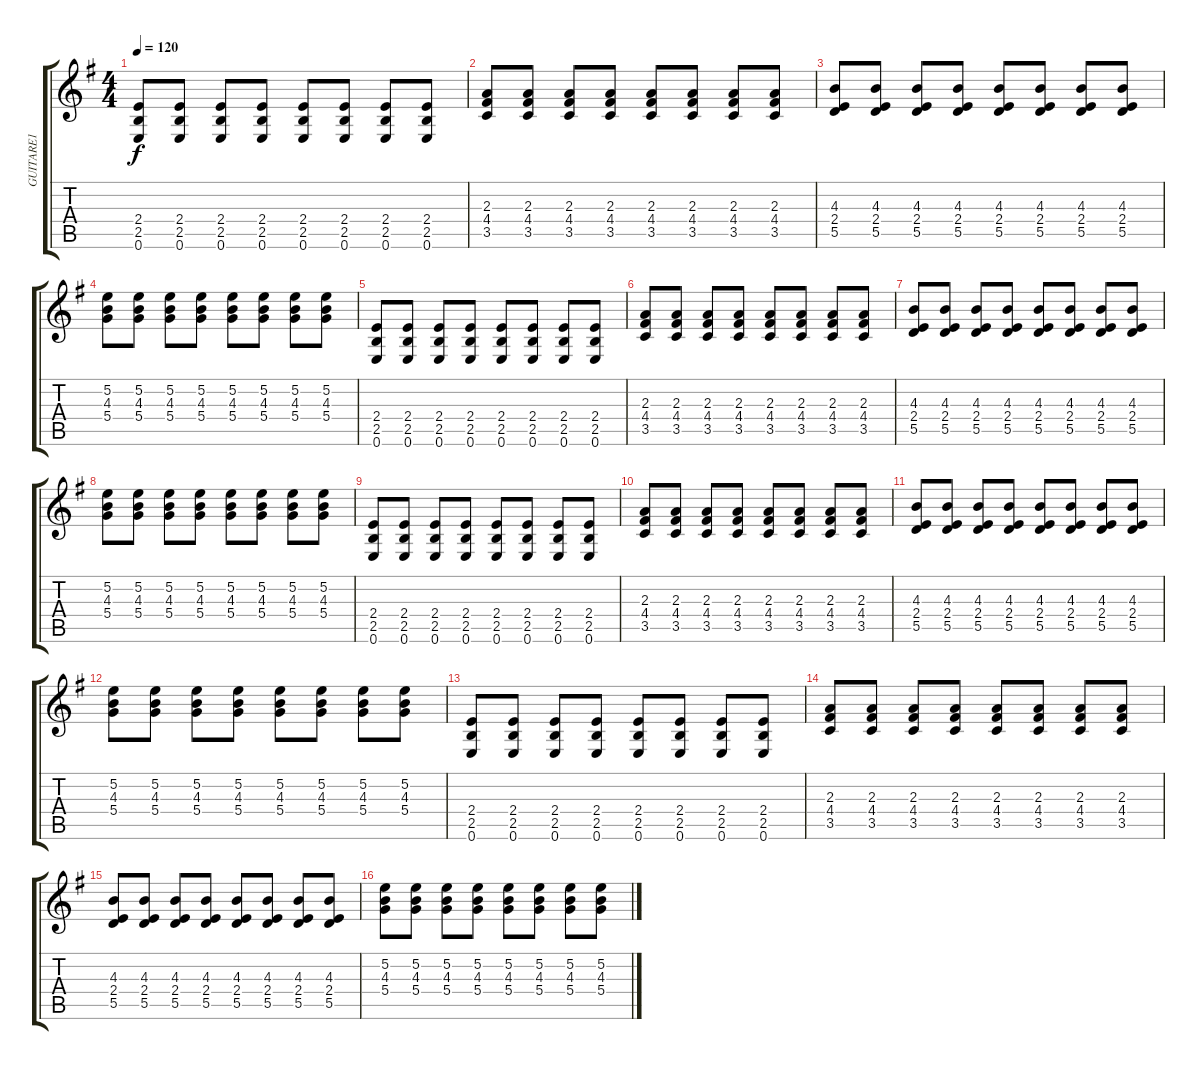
\track ("GUITARE1" "GUITARE1") {instrument distortionguitar}
\staff {score tabs}
\tuning (E4 B3 G3 D3 A2 E2) {hide}
\ts (4 4)
\tempo 120
\clef g2
\ks g
(2.4 2.5 0.6).8{dy f instrument distortionguitar} (2.4 2.5 0.6).8 (2.4 2.5 0.6).8 (2.4 2.5 0.6).8 (2.4 2.5 0.6).8 (2.4 2.5 0.6).8 (2.4 2.5 0.6).8 (2.4 2.5 0.6).8 |
(2.3 4.4 3.5).8 (2.3 4.4 3.5).8 (2.3 4.4 3.5).8 (2.3 4.4 3.5).8 (2.3 4.4 3.5).8 (2.3 4.4 3.5).8 (2.3 4.4 3.5).8 (2.3 4.4 3.5).8 |
(4.3 2.4 5.5).8 (4.3 2.4 5.5).8 (4.3 2.4 5.5).8 (4.3 2.4 5.5).8 (4.3 2.4 5.5).8 (4.3 2.4 5.5).8 (4.3 2.4 5.5).8 (4.3 2.4 5.5).8 |
(5.2 4.3 5.4).8 (5.2 4.3 5.4).8 (5.2 4.3 5.4).8 (5.2 4.3 5.4).8 (5.2 4.3 5.4).8 (5.2 4.3 5.4).8 (5.2 4.3 5.4).8 (5.2 4.3 5.4).8 |
(2.4 2.5 0.6).8{instrument distortionguitar} (2.4 2.5 0.6).8 (2.4 2.5 0.6).8 (2.4 2.5 0.6).8 (2.4 2.5 0.6).8 (2.4 2.5 0.6).8 (2.4 2.5 0.6).8 (2.4 2.5 0.6).8 |
(2.3 4.4 3.5).8 (2.3 4.4 3.5).8 (2.3 4.4 3.5).8 (2.3 4.4 3.5).8 (2.3 4.4 3.5).8 (2.3 4.4 3.5).8 (2.3 4.4 3.5).8 (2.3 4.4 3.5).8 |
(4.3 2.4 5.5).8 (4.3 2.4 5.5).8 (4.3 2.4 5.5).8 (4.3 2.4 5.5).8 (4.3 2.4 5.5).8 (4.3 2.4 5.5).8 (4.3 2.4 5.5).8 (4.3 2.4 5.5).8 |
(5.2 4.3 5.4).8 (5.2 4.3 5.4).8 (5.2 4.3 5.4).8 (5.2 4.3 5.4).8 (5.2 4.3 5.4).8 (5.2 4.3 5.4).8 (5.2 4.3 5.4).8 (5.2 4.3 5.4).8 |
(2.4 2.5 0.6).8{instrument distortionguitar} (2.4 2.5 0.6).8 (2.4 2.5 0.6).8 (2.4 2.5 0.6).8 (2.4 2.5 0.6).8 (2.4 2.5 0.6).8 (2.4 2.5 0.6).8 (2.4 2.5 0.6).8 |
(2.3 4.4 3.5).8 (2.3 4.4 3.5).8 (2.3 4.4 3.5).8 (2.3 4.4 3.5).8 (2.3 4.4 3.5).8 (2.3 4.4 3.5).8 (2.3 4.4 3.5).8 (2.3 4.4 3.5).8 |
(4.3 2.4 5.5).8 (4.3 2.4 5.5).8 (4.3 2.4 5.5).8 (4.3 2.4 5.5).8 (4.3 2.4 5.5).8 (4.3 2.4 5.5).8 (4.3 2.4 5.5).8 (4.3 2.4 5.5).8 |
(5.2 4.3 5.4).8 (5.2 4.3 5.4).8 (5.2 4.3 5.4).8 (5.2 4.3 5.4).8 (5.2 4.3 5.4).8 (5.2 4.3 5.4).8 (5.2 4.3 5.4).8 (5.2 4.3 5.4).8 |
(2.4 2.5 0.6).8{instrument distortionguitar} (2.4 2.5 0.6).8 (2.4 2.5 0.6).8 (2.4 2.5 0.6).8 (2.4 2.5 0.6).8 (2.4 2.5 0.6).8 (2.4 2.5 0.6).8 (2.4 2.5 0.6).8 |
(2.3 4.4 3.5).8 (2.3 4.4 3.5).8 (2.3 4.4 3.5).8 (2.3 4.4 3.5).8 (2.3 4.4 3.5).8 (2.3 4.4 3.5).8 (2.3 4.4 3.5).8 (2.3 4.4 3.5).8 |
(4.3 2.4 5.5).8 (4.3 2.4 5.5).8 (4.3 2.4 5.5).8 (4.3 2.4 5.5).8 (4.3 2.4 5.5).8 (4.3 2.4 5.5).8 (4.3 2.4 5.5).8 (4.3 2.4 5.5).8 |
(5.2 4.3 5.4).8 (5.2 4.3 5.4).8 (5.2 4.3 5.4).8 (5.2 4.3 5.4).8 (5.2 4.3 5.4).8 (5.2 4.3 5.4).8 (5.2 4.3 5.4).8 (5.2 4.3 5.4).8
